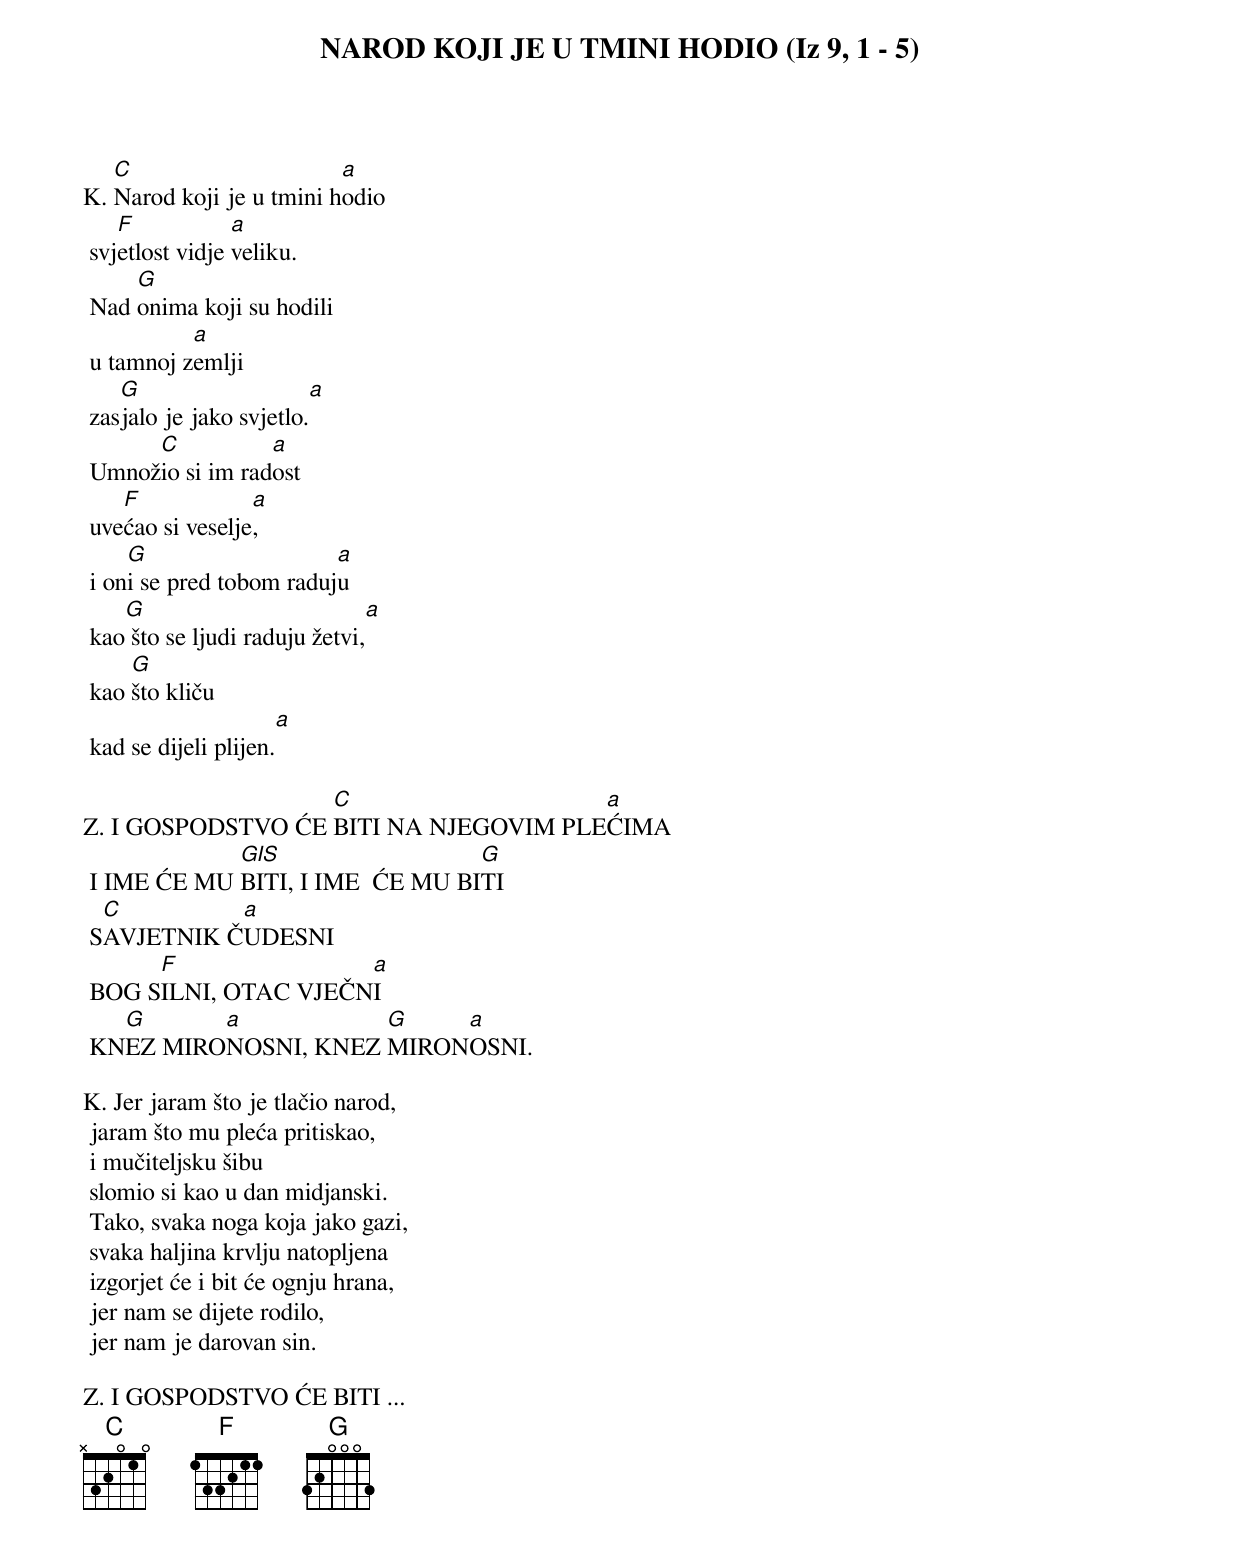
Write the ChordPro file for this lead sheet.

{title: NAROD KOJI JE U TMINI HODIO (Iz 9, 1 - 5)}

K.	[C]Narod koji je u tmini h[a]odio
	svj[F]etlost vidje [a]veliku.
	Nad [G]onima koji su hodili
	u tamnoj z[a]emlji
	zas[G]jalo je jako svjetlo.[a]
	Umnož[C]io si im rad[a]ost
	uve[F]ćao si veselje[a],
	i on[G]i se pred tobom raduj[a]u
	kao[G] što se ljudi raduju žetvi,[a]
	kao [G]što kliču
	kad se dijeli plijen.[a]

Z.	I GOSPODSTVO ĆE [C]BITI NA NJEGOVIM PLE[a]ĆIMA
	I IME ĆE MU [GIS]BITI, I IME  ĆE MU BI[G]TI
	S[C]AVJETNIK Č[a]UDESNI
	BOG S[F]ILNI, OTAC VJEČN[a]I
	KN[G]EZ MIRO[a]NOSNI, KNEZ [G]MIRON[a]OSNI.

K.	Jer jaram što je tlačio narod,
	jaram što mu pleća pritiskao,
	i mučiteljsku šibu
	slomio si kao u dan midjanski.
	Tako, svaka noga koja jako gazi,
	svaka haljina krvlju natopljena
	izgorjet će i bit će ognju hrana,
	jer nam se dijete rodilo,
	jer nam je darovan sin.

Z.	I GOSPODSTVO ĆE BITI ...
